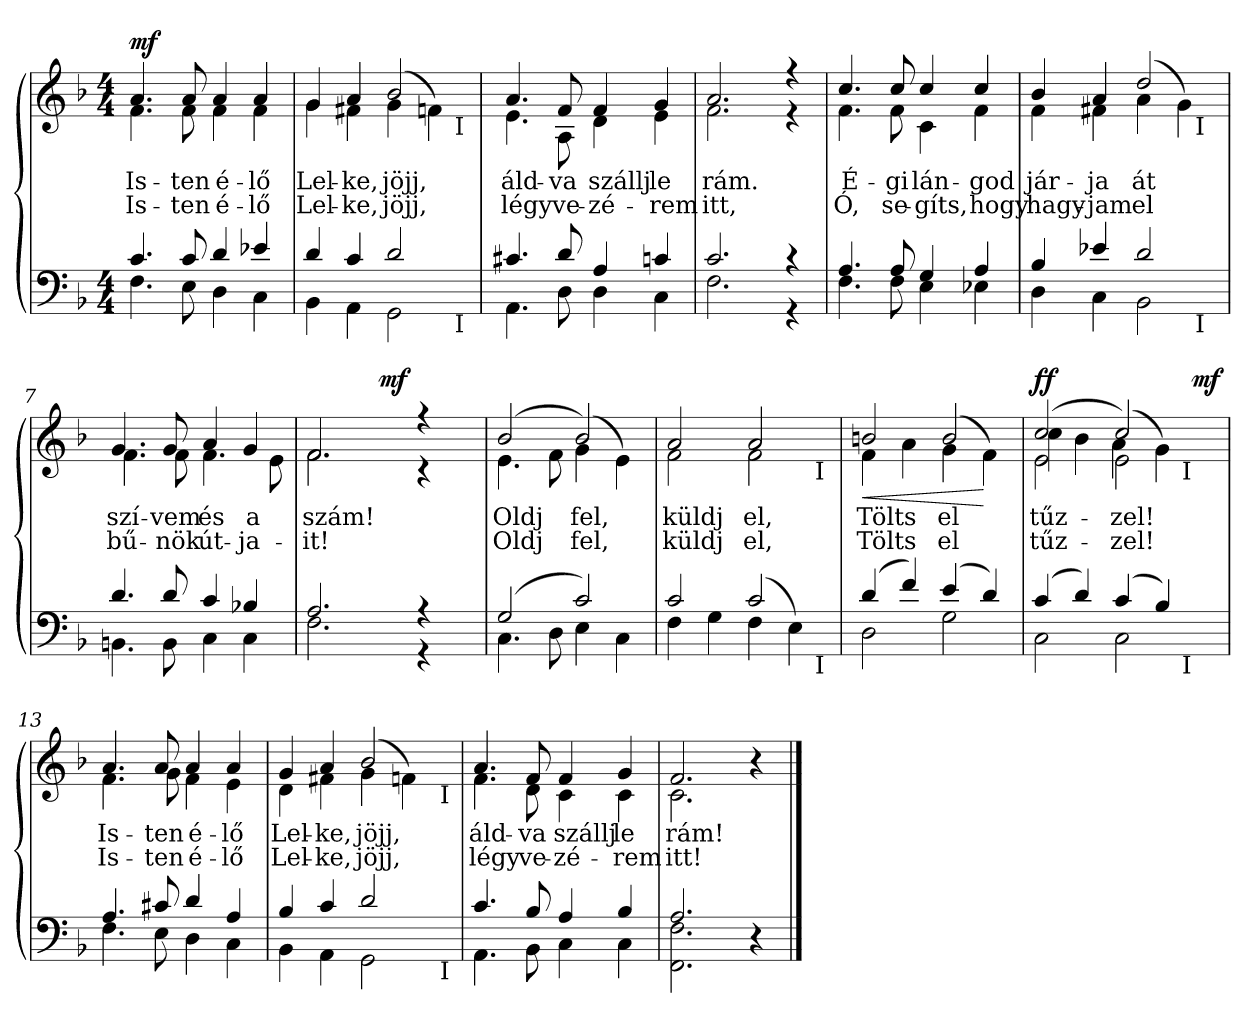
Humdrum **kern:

**kern	**kern	**text	**text	**dynam
*part2	*part1	*part1	*part1	*part1
*staff2	*staff1	*staff1	*staff1	*staff1
*clefF4	*clefG2	*	*	*
*k[b-]	*k[b-]	*	*	*
*F:	*F:	*	*	*
*M4/4	*M4/4	*	*	*
=1	=1	=1	=1	=1
*^	*	*	*	*
!	!	!LO:TX:a:B:t=Festivo	!	!	!
!	!	!	!LO:LY:b	!LO:LY:b	!LO:DY:b
*	*	*^	*	*	*
4.c/	4.F\	4.a/	4.f\	Is-	Is-	mf
!	!	!	!	!LO:LY:b	!LO:LY:b	!
8c/	8E\	8a/	8f\	-ten	-ten	.
!	!	!	!	!LO:LY:b	!LO:LY:b	!
4d/	4D\	4a/	4f\	é-	é-	.
!	!	!	!	!LO:LY:b	!LO:LY:b	!
4e-X/	4C\	4a/	4f\	-lő	-lő	.
*	*	*v	*v	*	*	*
=2	=2	=2	=2	=2	=2
*	*	*^	*	*	*
!	!	!	!	!LO:LY:b	!LO:LY:b	!
*	*^	*	*^	*	*	*
4d/	4BB-\	2..ryy	4g/	4g\	2..ryy	Lel-	Lel-	.
!	!	!	!	!	!	!LO:LY:b	!LO:LY:b	!
4c/	4AA\	.	4a/	4f#X\	.	-ke,	-ke,	.
!	!	!	!	!	!	!LO:LY:b	!LO:LY:b	!
2d/	2GG\	.	(<2b-/	4g\	.	jöjj,	jöjj,	.
.	.	.	.	4fn\)	.	.	.	.
!	!	!	!	!	!LO:TX:b:t=I	!	!	!
!	!	!LO:TX:b:t=I	!	!	!	!	!	!
.	.	8ryy	.	.	8ryy	.	.	.
*	*v	*v	*	*	*	*	*	*
*	*	*v	*v	*v	*	*	*
=3	=3	=3	=3	=3	=3
*	*^	*^	*	*	*
*	*	*	*	*^	*	*	*
!	!	!	!	!	!	!LO:LY:b	!LO:LY:b	!
*	*v	*v	*	*	*	*	*	*
*	*	*	*v	*v	*	*	*
4.c#X/	4.AA\	4.a/	4.e\	áld-	légy	.
!	!	!	!	!LO:LY:b	!LO:LY:b	!
8d/	8D\	8f/	8A\	-va	ve-	.
!	!	!	!	!LO:LY:b	!LO:LY:b	!
4A/	4D\	4f/	4d\	szállj	-zé-	.
!	!	!	!	!LO:LY:b	!LO:LY:b	!
4cn/	4C\	4g/	4e\	le	-rem	.
=4	=4	=4	=4	=4	=4	=4
!	!	!	!	!LO:LY:b	!LO:LY:b	!
2.c/	2.F\	2.a/	2.f\	rám.	itt,	.
4r	4r	4r	4r	.	.	.
=5	=5	=5	=5	=5	=5	=5
!	!	!	!	!LO:LY:b	!LO:LY:b	!
4.A/	4.F\	4.cc/	4.f\	É-	Ó,	.
!	!	!	!	!LO:LY:b	!LO:LY:b	!
8A/	8F\	8cc/	8f\	-gi	se-	.
!	!	!	!	!LO:LY:b	!LO:LY:b	!
4G/	4E\	4cc/	4c\	lán-	-gíts,	.
!	!	!	!	!LO:LY:b	!LO:LY:b	!
4A/	4E-X\	4cc/	4f\	-god	hogy	.
*	*	*v	*v	*	*	*
!!LO:LB:g=z
=6	=6	=6	=6	=6	=6
*	*	*^	*	*	*
!	!	!	!	!LO:LY:b	!LO:LY:b	!
*	*^	*	*^	*	*	*
4B-/	4D\	2ryy	4b-/	4f\	2ryy	jár-	hagy-	.
!	!	!	!	!	!	!LO:LY:b	!LO:LY:b	!
4e-X/	4C\	.	4a/	4f#X\	.	-ja	-jam	.
!	!	!	!	!	!	!LO:LY:b	!LO:LY:b	!
2d/	2BB-\	4ryy	(<2dd/	4a\	4ryy	át	el	.
.	.	16ryy	.	4g\)	16ryy	.	.	.
!	!	!	!	!	!LO:TX:b:t=I	!	!	!
!	!	!LO:TX:b:t=I	!	!	!	!	!	!
.	.	8.ryy	.	.	8.ryy	.	.	.
*	*v	*v	*	*	*	*	*	*
*	*	*v	*v	*v	*	*	*
=7	=7	=7	=7	=7	=7
*	*^	*^	*	*	*
*	*	*	*	*^	*	*	*
!	!	!	!	!	!	!LO:LY:b	!LO:LY:b	!
*	*v	*v	*	*	*	*	*	*
*	*	*	*v	*v	*	*	*
4.d/	4.BBn\	4.g/	4.f\	szí-	bű-	.
!	!	!	!	!LO:LY:b	!LO:LY:b	!
8d/	8BB\	8g/	8f\	-vem	-nök	.
!	!	!	!	!LO:LY:b	!LO:LY:b	!
4c/	4C\	4a/	4.f\	és	út-	.
!	!	!	!	!LO:LY:b	!LO:LY:b	!
4B-X/	4C\	4g/	.	a	-ja-	.
.	.	.	8e\	.	.	.
*	*	*v	*v	*	*	*
=8	=8	=8	=8	=8	=8
*	*	*^	*	*	*
!	!	!	!	!LO:LY:b	!LO:LY:b	!
*	*	*	*^	*	*	*
2.A/	2.F\	2.f/	2.f\	2ryy	szám!	-it!	.
.	.	.	.	32ryy	.	.	.
!	!	!	!	!	!	!	!LO:DY:b
.	.	.	.	2ryy	.	.	mf
4r	4r	4r	4r	.	.	.	.
16.ryy	16.ryy	16.ryy	16.ryy	.	.	.	.
.	.	.	.	16ryy	.	.	.
!	!	!	!	!LO:TX:a:B:t=cresc.	!	!	!
*	*	*v	*v	*v	*	*	*
=9	=9	=9	=9	=9	=9
*	*	*^	*	*	*
*	*	*	*^	*	*	*
!	!	!	!	!	!LO:LY:b	!LO:LY:b	!
*	*	*	*v	*v	*	*	*
(<2G/	4.C\	(<2b-/	4.e\	Oldj	Oldj	.
.	8D\	.	8f\	.	.	.
!	!	!	!	!LO:LY:b	!LO:LY:b	!
2c/)	4E\	(<2b-/)	4g\	fel,	fel,	.
.	4C\)	.	4e\)	.	.	.
*	*	*v	*v	*	*	*
=10	=10	=10	=10	=10	=10
*	*	*^	*	*	*
!	!	!	!	!LO:LY:b	!LO:LY:b	!
*	*^	*	*^	*	*	*
2c/	4F\	2..ryy	2a/	2f\	2..ryy	küldj	küldj	.
.	4G\	.	.	.	.	.	.	.
!	!	!	!	!	!	!LO:LY:b	!LO:LY:b	!
(<2c/	4F\	.	2a/	2f\	.	el,	el,	.
.	4E\)	.	.	.	.	.	.	.
!	!	!	!	!	!LO:TX:b:t=I	!	!	!
!	!	!LO:TX:b:t=I	!	!	!	!	!	!
.	.	8ryy	.	.	8ryy	.	.	.
*	*v	*v	*	*	*	*	*	*
*	*	*v	*v	*v	*	*	*
=11	=11	=11	=11	=11	=11
*	*^	*^	*	*	*
*	*	*	*	*^	*	*	*
!	!	!	!	!	!	!LO:LY:b	!LO:LY:b	!LO:HP:b
*	*v	*v	*	*	*	*	*	*
*	*	*	*v	*v	*	*	*
(>4d/	2D\	(<2bn/	4f\	Tölts	Tölts	<
4f/)	.	.	4a\	.	.	.
!	!	!	!	!LO:LY:b	!LO:LY:b	!
(>4e/	2G\	(<2b/	4g\	el	el	.
4d/)	.	.	4f\)	.	.	[
*	*	*v	*v	*	*	*
!!LO:LB:g=z
=12	=12	=12	=12	=12	=12
*	*	*^	*	*	*
!	!	!	!	!LO:LY:b	!LO:LY:b	!LO:DY:a
*	*^	*^	*^	*	*	*
(>4c/	2C\	2..ryy	(<2cc/	2e\	4cc\	2ryy	tűz-	tűz-	ff
4d/)	.	.	.	.	4b-\	.	.	.	.
!	!	!	!	!	!	!	!LO:LY:b	!LO:LY:b	!
(>4c/	2C\	.	(<2cc/)	2e\	4a\	4ryy	-zel!	-zel!	.
4B-/)	.	.	.	.	4g\)	8ryy	.	.	.
!	!	!	!	!	!	!LO:TX:b:t=I	!	!	!
!	!	!LO:TX:b:t=I	!	!	!	!	!	!	!
.	.	8ryy	.	.	.	32ryy	.	.	.
!	!	!	!	!	!	!	!	!	!LO:DY:a
.	.	.	.	.	.	16.ryy	.	.	mf
*	*v	*v	*	*	*	*	*	*	*
*	*	*v	*v	*v	*v	*	*	*
=13	=13	=13	=13	=13	=13
*	*^	*^	*	*	*
*	*	*	*	*^	*	*	*
*	*	*	*	*	*^	*	*	*
!	!	!	!	!	!	!	!LO:LY:b	!LO:LY:b	!
*	*v	*v	*	*	*	*	*	*	*
*	*	*	*v	*v	*v	*	*	*
4.A/	4.F\	4.a/	4.f\	Is-	Is-	.
!	!	!	!	!LO:LY:b	!LO:LY:b	!
8c#X/	8E\	8a/	8g\	-ten	-ten	.
!	!	!	!	!LO:LY:b	!LO:LY:b	!
4d/	4D\	4a/	4f\	é-	é-	.
!	!	!	!	!LO:LY:b	!LO:LY:b	!
4A/	4C\	4a/	4e\	-lő	-lő	.
*	*	*v	*v	*	*	*
=14	=14	=14	=14	=14	=14
*	*	*^	*	*	*
!	!	!	!	!LO:LY:b	!LO:LY:b	!
*	*^	*	*^	*	*	*
4B-/	4BB-\	2ryy	4g/	4d\	2ryy	Lel-	Lel-	.
!	!	!	!	!	!	!LO:LY:b	!LO:LY:b	!
4c/	4AA\	.	4a/	4f#X\	.	-ke,	-ke,	.
!	!	!	!	!	!	!LO:LY:b	!LO:LY:b	!
2d/	2GG\	4ryy	(<2b-/	4g\	4ryy	jöjj,	jöjj,	.
.	.	8ryy	.	4fn\)	8ryy	.	.	.
.	.	32ryy	.	.	32ryy	.	.	.
!	!	!	!	!	!LO:TX:b:t=I	!	!	!
!	!	!LO:TX:b:t=I	!	!	!	!	!	!
.	.	16.ryy	.	.	16.ryy	.	.	.
*	*v	*v	*	*	*	*	*	*
*	*	*v	*v	*v	*	*	*
=15	=15	=15	=15	=15	=15
*	*^	*^	*	*	*
*	*	*	*	*^	*	*	*
!	!	!	!	!	!	!LO:LY:b	!LO:LY:b	!
*	*v	*v	*	*	*	*	*	*
*	*	*	*v	*v	*	*	*
4.c/	4.AA\	4.a/	4.f\	áld-	légy	.
!	!	!	!	!LO:LY:b	!LO:LY:b	!
8B-/	8BB-\	8f/	8d\	-va	ve-	.
!	!	!	!	!LO:LY:b	!LO:LY:b	!
4A/	4C\	4f/	4c\	szállj	-zé-	.
!	!	!	!	!LO:LY:b	!LO:LY:b	!
4B-/	4C\	4g/	4c\	le	-rem	.
=16	=16	=16	=16	=16	=16	=16
!	!	!	!	!LO:LY:b	!LO:LY:b	!
2.A/	2.FF\ 2.F\	2.f/	2.c\	rám!	itt!	.
4ryy	4r	4r	4ryy	.	.	.
*v	*v	*	*	*	*	*
*	*v	*v	*	*	*
==	==	==	==	==
*-	*-	*-	*-	*-
